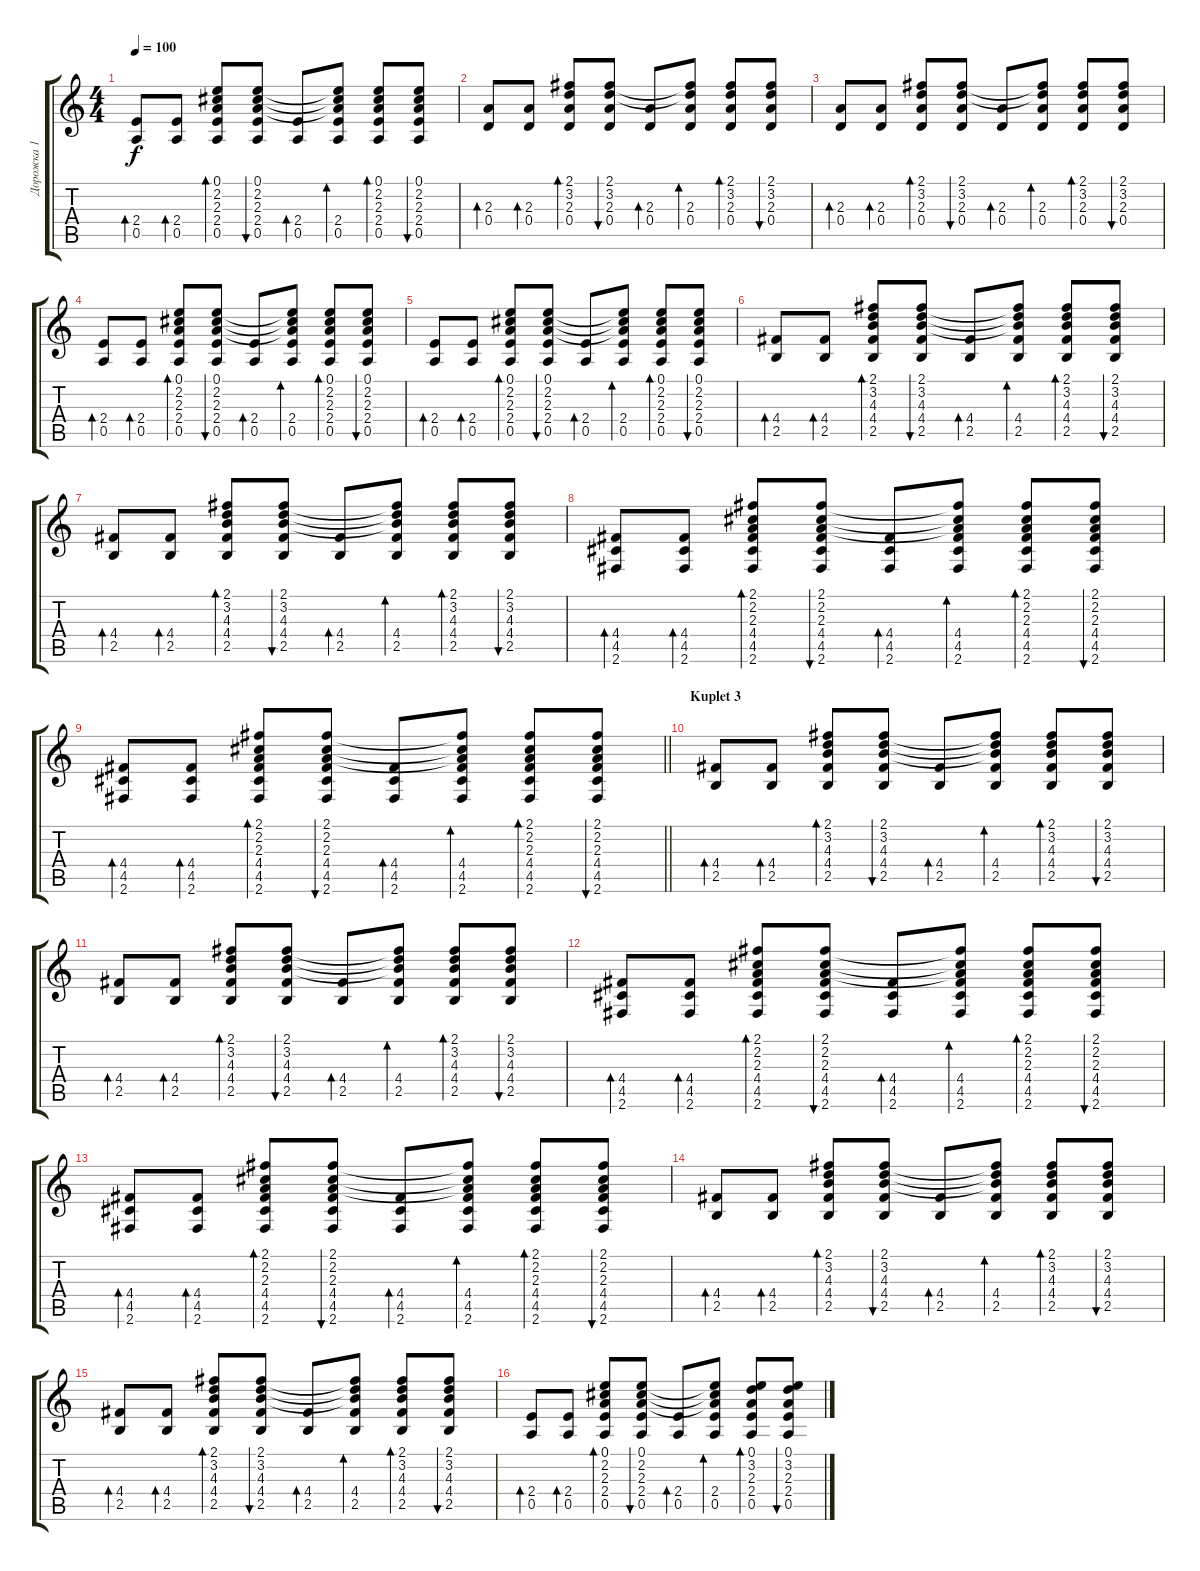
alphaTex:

\track ("Дорожка 1" "Дорожка 1") {instrument acousticguitarsteel}
\staff {score tabs}
\tuning (E4 B3 G3 D3 A2 E2) {hide}
\ts (4 4)
\tempo 100
\clef g2
\ks c
(2.4 0.5).8{bd 60 dy f} (2.4 0.5).8{bd 60} (0.1 2.2 2.3 2.4 0.5).8{bd 60} (0.1 2.2 2.3 2.4 0.5).8{bu 60} (2.4 0.5).8{bd 60} (0.1{t} 2.2{t} 2.3{t} 2.4 0.5).8{bd 60} (0.1 2.2 2.3 2.4 0.5).8{bd 60} (0.1 2.2 2.3 2.4 0.5).8{bu 60} |
(2.3 0.4).8{bd 60} (2.3 0.4).8{bd 60} (2.1 3.2 2.3 0.4).8{bd 60} (2.1 3.2 2.3 0.4).8{bu 60} (2.3 0.4).8{bd 60} (2.1{t} 3.2{t} 2.3 0.4).8{bd 60} (2.1 3.2 2.3 0.4).8{bd 60} (2.1 3.2 2.3 0.4).8{bu 60} |
(2.3 0.4).8{bd 60} (2.3 0.4).8{bd 60} (2.1 3.2 2.3 0.4).8{bd 60} (2.1 3.2 2.3 0.4).8{bu 60} (2.3 0.4).8{bd 60} (2.1{t} 3.2{t} 2.3 0.4).8{bd 60} (2.1 3.2 2.3 0.4).8{bd 60} (2.1 3.2 2.3 0.4).8{bu 60} |
(2.4 0.5).8{bd 60} (2.4 0.5).8{bd 60} (0.1 2.2 2.3 2.4 0.5).8{bd 60} (0.1 2.2 2.3 2.4 0.5).8{bu 60} (2.4 0.5).8{bd 60} (0.1{t} 2.2{t} 2.3{t} 2.4 0.5).8{bd 60} (0.1 2.2 2.3 2.4 0.5).8{bd 60} (0.1 2.2 2.3 2.4 0.5).8{bu 60} |
(2.4 0.5).8{bd 60} (2.4 0.5).8{bd 60} (0.1 2.2 2.3 2.4 0.5).8{bd 60} (0.1 2.2 2.3 2.4 0.5).8{bu 60} (2.4 0.5).8{bd 60} (0.1{t} 2.2{t} 2.3{t} 2.4 0.5).8{bd 60} (0.1 2.2 2.3 2.4 0.5).8{bd 60} (0.1 2.2 2.3 2.4 0.5).8{bu 60} |
(4.4 2.5).8{bd 60} (4.4 2.5).8{bd 60} (2.1 3.2 4.3 4.4 2.5).8{bd 60} (2.1 3.2 4.3 4.4 2.5).8{bu 60} (4.4 2.5).8{bd 60} (2.1{t} 3.2{t} 4.3{t} 4.4 2.5).8{bd 60} (2.1 3.2 4.3 4.4 2.5).8{bd 60} (2.1 3.2 4.3 4.4 2.5).8{bu 60} |
(4.4 2.5).8{bd 60} (4.4 2.5).8{bd 60} (2.1 3.2 4.3 4.4 2.5).8{bd 60} (2.1 3.2 4.3 4.4 2.5).8{bu 60} (4.4 2.5).8{bd 60} (2.1{t} 3.2{t} 4.3{t} 4.4 2.5).8{bd 60} (2.1 3.2 4.3 4.4 2.5).8{bd 60} (2.1 3.2 4.3 4.4 2.5).8{bu 60} |
(4.4 4.5 2.6).8{bd 60} (4.4 4.5 2.6).8{bd 60} (2.1 2.2 2.3 4.4 4.5 2.6).8{bd 60} (2.1 2.2 2.3 4.4 4.5 2.6).8{bu 60} (4.4 4.5 2.6).8{bd 60} (2.1{t} 2.2{t} 2.3{t} 4.4 4.5 2.6).8{bd 60} (2.1 2.2 2.3 4.4 4.5 2.6).8{bd 60} (2.1 2.2 2.3 4.4 4.5 2.6).8{bu 60} |
\barLineRight lightlight
(4.4 4.5 2.6).8{bd 60} (4.4 4.5 2.6).8{bd 60} (2.1 2.2 2.3 4.4 4.5 2.6).8{bd 60} (2.1 2.2 2.3 4.4 4.5 2.6).8{bu 60} (4.4 4.5 2.6).8{bd 60} (2.1{t} 2.2{t} 2.3{t} 4.4 4.5 2.6).8{bd 60} (2.1 2.2 2.3 4.4 4.5 2.6).8{bd 60} (2.1 2.2 2.3 4.4 4.5 2.6).8{bu 60} |
\section ("" "Kuplet 3")
(4.4 2.5).8{bd 60} (4.4 2.5).8{bd 60} (2.1 3.2 4.3 4.4 2.5).8{bd 60} (2.1 3.2 4.3 4.4 2.5).8{bu 60} (4.4 2.5).8{bd 60} (2.1{t} 3.2{t} 4.3{t} 4.4 2.5).8{bd 60} (2.1 3.2 4.3 4.4 2.5).8{bd 60} (2.1 3.2 4.3 4.4 2.5).8{bu 60} |
(4.4 2.5).8{bd 60} (4.4 2.5).8{bd 60} (2.1 3.2 4.3 4.4 2.5).8{bd 60} (2.1 3.2 4.3 4.4 2.5).8{bu 60} (4.4 2.5).8{bd 60} (2.1{t} 3.2{t} 4.3{t} 4.4 2.5).8{bd 60} (2.1 3.2 4.3 4.4 2.5).8{bd 60} (2.1 3.2 4.3 4.4 2.5).8{bu 60} |
(4.4 4.5 2.6).8{bd 60} (4.4 4.5 2.6).8{bd 60} (2.1 2.2 2.3 4.4 4.5 2.6).8{bd 60} (2.1 2.2 2.3 4.4 4.5 2.6).8{bu 60} (4.4 4.5 2.6).8{bd 60} (2.1{t} 2.2{t} 2.3{t} 4.4 4.5 2.6).8{bd 60} (2.1 2.2 2.3 4.4 4.5 2.6).8{bd 60} (2.1 2.2 2.3 4.4 4.5 2.6).8{bu 60} |
(4.4 4.5 2.6).8{bd 60} (4.4 4.5 2.6).8{bd 60} (2.1 2.2 2.3 4.4 4.5 2.6).8{bd 60} (2.1 2.2 2.3 4.4 4.5 2.6).8{bu 60} (4.4 4.5 2.6).8{bd 60} (2.1{t} 2.2{t} 2.3{t} 4.4 4.5 2.6).8{bd 60} (2.1 2.2 2.3 4.4 4.5 2.6).8{bd 60} (2.1 2.2 2.3 4.4 4.5 2.6).8{bu 60} |
(4.4 2.5).8{bd 60} (4.4 2.5).8{bd 60} (2.1 3.2 4.3 4.4 2.5).8{bd 60} (2.1 3.2 4.3 4.4 2.5).8{bu 60} (4.4 2.5).8{bd 60} (2.1{t} 3.2{t} 4.3{t} 4.4 2.5).8{bd 60} (2.1 3.2 4.3 4.4 2.5).8{bd 60} (2.1 3.2 4.3 4.4 2.5).8{bu 60} |
(4.4 2.5).8{bd 60} (4.4 2.5).8{bd 60} (2.1 3.2 4.3 4.4 2.5).8{bd 60} (2.1 3.2 4.3 4.4 2.5).8{bu 60} (4.4 2.5).8{bd 60} (2.1{t} 3.2{t} 4.3{t} 4.4 2.5).8{bd 60} (2.1 3.2 4.3 4.4 2.5).8{bd 60} (2.1 3.2 4.3 4.4 2.5).8{bu 60} |
(2.4 0.5).8{bd 60} (2.4 0.5).8{bd 60} (0.1 2.2 2.3 2.4 0.5).8{bd 60} (0.1 2.2 2.3 2.4 0.5).8{bu 60} (2.4 0.5).8{bd 60} (0.1{t} 2.2{t} 2.3{t} 2.4 0.5).8{bd 60} (0.1 3.2 2.3 2.4 0.5).8{bd 60} (0.1 3.2 2.3 2.4 0.5).8{bu 60}
